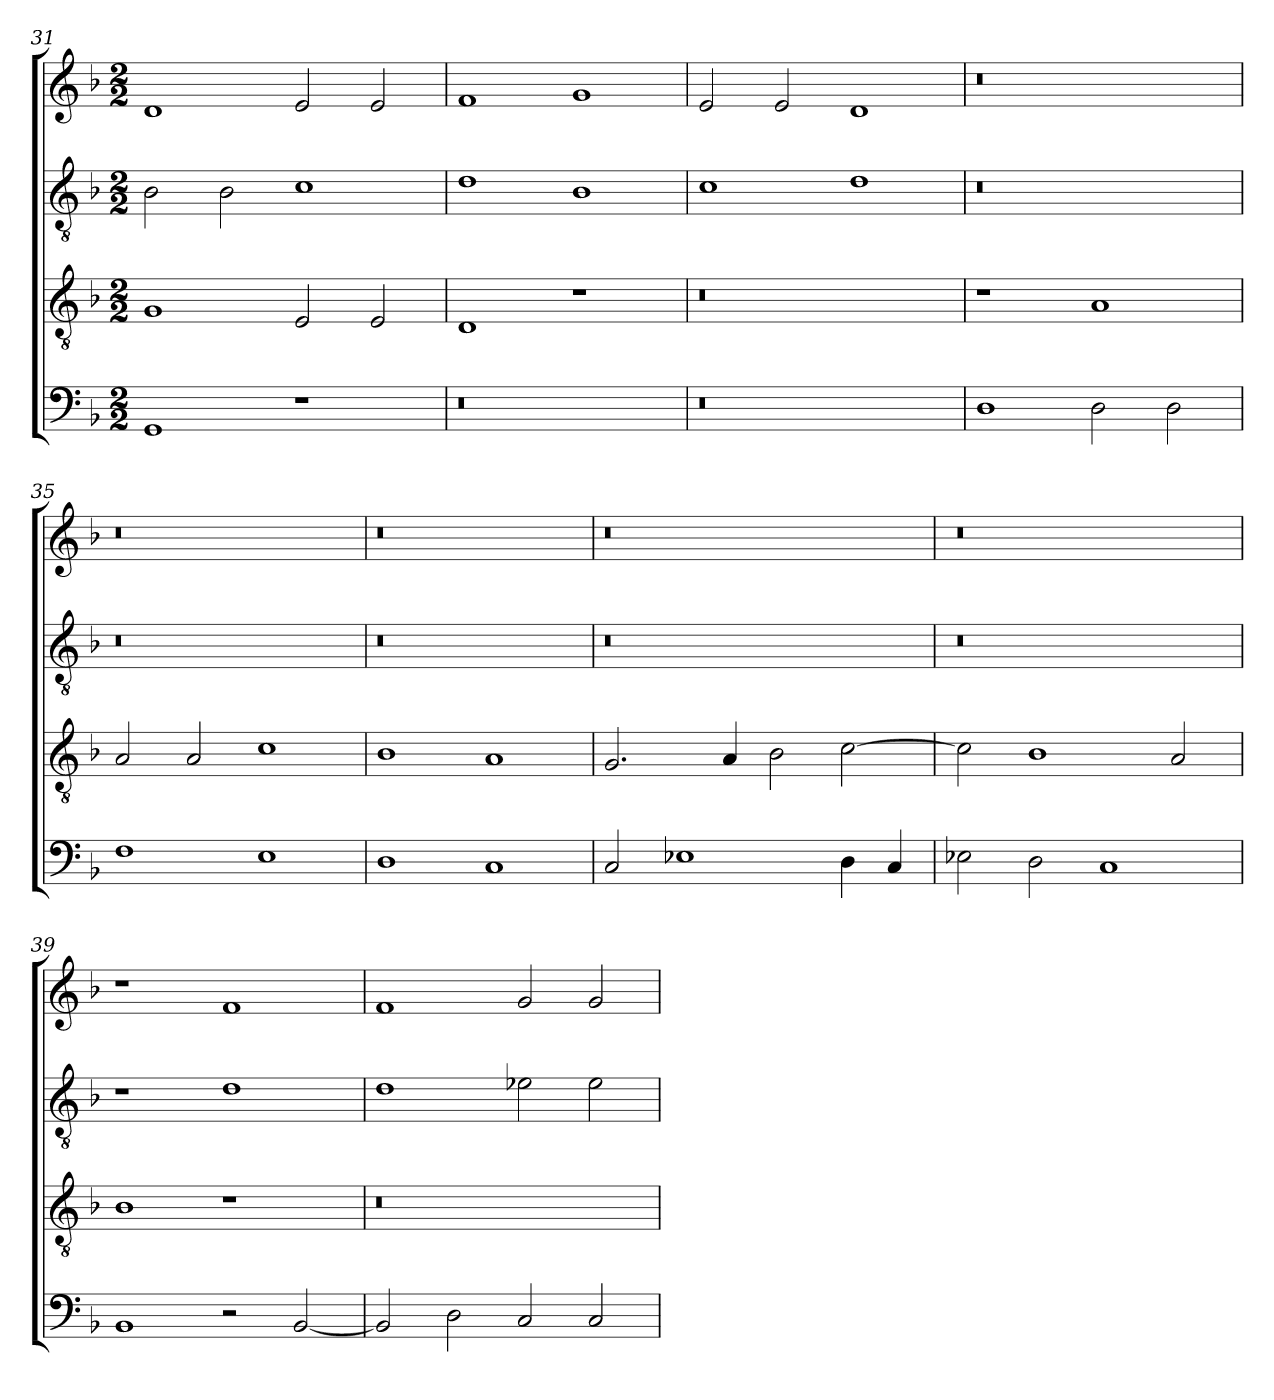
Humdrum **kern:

**kern	**kern	**kern	**kern
*part4	*part3	*part2	*part1
*staff4	*staff3	*staff2	*staff1
*clefF4	*clefGv2	*clefGv2	*clefG2
*k[b-]	*k[b-]	*k[b-]	*k[b-]
*M2/2	*M2/2	*M2/2	*M2/2
=31	=31	=31	=31
1GG	1G	2B-\	1d
.	.	2B-\	.
1r	2E/	1c	2e/
.	2E/	.	2e/
=32	=32	=32	=32
0r	1D	1d	1f
.	1r	1B-	1g
=33	=33	=33	=33
0r	0r	1c	2e/
.	.	.	2e/
.	.	1d	1d
=34	=34	=34	=34
1D	1r	0r	0r
2D\	1A	.	.
2D\	.	.	.
=35	=35	=35	=35
1F	2A/	0r	0r
.	2A/	.	.
1E	1c	.	.
=36	=36	=36	=36
1D	1B-	0r	0r
1C	1A	.	.
=37	=37	=37	=37
2C/	2.G/	0r	0r
1E-X	.	.	.
.	4A/	.	.
.	2B-\	.	.
4D\	[2c\	.	.
4C/	.	.	.
=38	=38	=38	=38
2E-X\	2c\]	0r	0r
2D\	1B-	.	.
1C	.	.	.
.	2A/	.	.
=39	=39	=39	=39
1BB-	1B-	1r	1r
2r	1r	1d	1f
[2BB-/	.	.	.
=40	=40	=40	=40
2BB-/]	0r	1d	1f
2D\	.	.	.
2C/	.	2e-X\	2g/
2C/	.	2e-\	2g/
=	=	=	=
*-	*-	*-	*-
